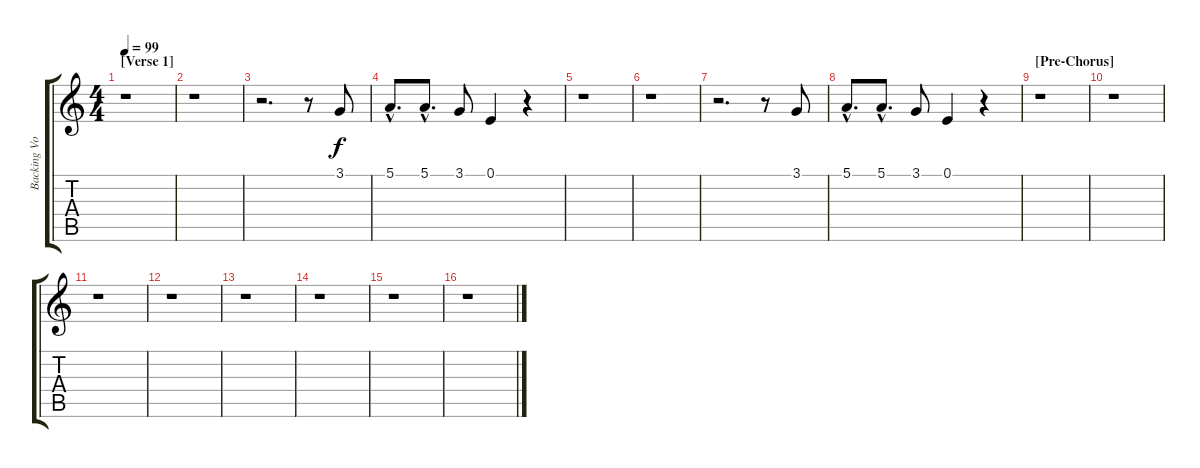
\track ("Backing Vocals" "Backing Vo") {instrument choiraahs}
\staff {score tabs}
\tuning (E4 B3 G3 D3 A2 E2) {hide}
\ts (4 4)
\section ("" "[Verse 1]")
\tempo 99
\clef g2
\ks c
r.1{dy f} |
r.1 |
r.2{d} r.8 3.1.8 |
5.1{hac}.8{d} 5.1{hac}.8{d} 3.1.8 0.1.4 r.4 |
r.1 |
r.1 |
r.2{d} r.8 3.1.8 |
5.1{hac}.8{d} 5.1{hac}.8{d} 3.1.8 0.1.4 r.4 |
\section ("" "[Pre-Chorus]")
r.1 |
r.1 |
r.1 |
r.1 |
r.1 |
r.1 |
r.1 |
r.1
